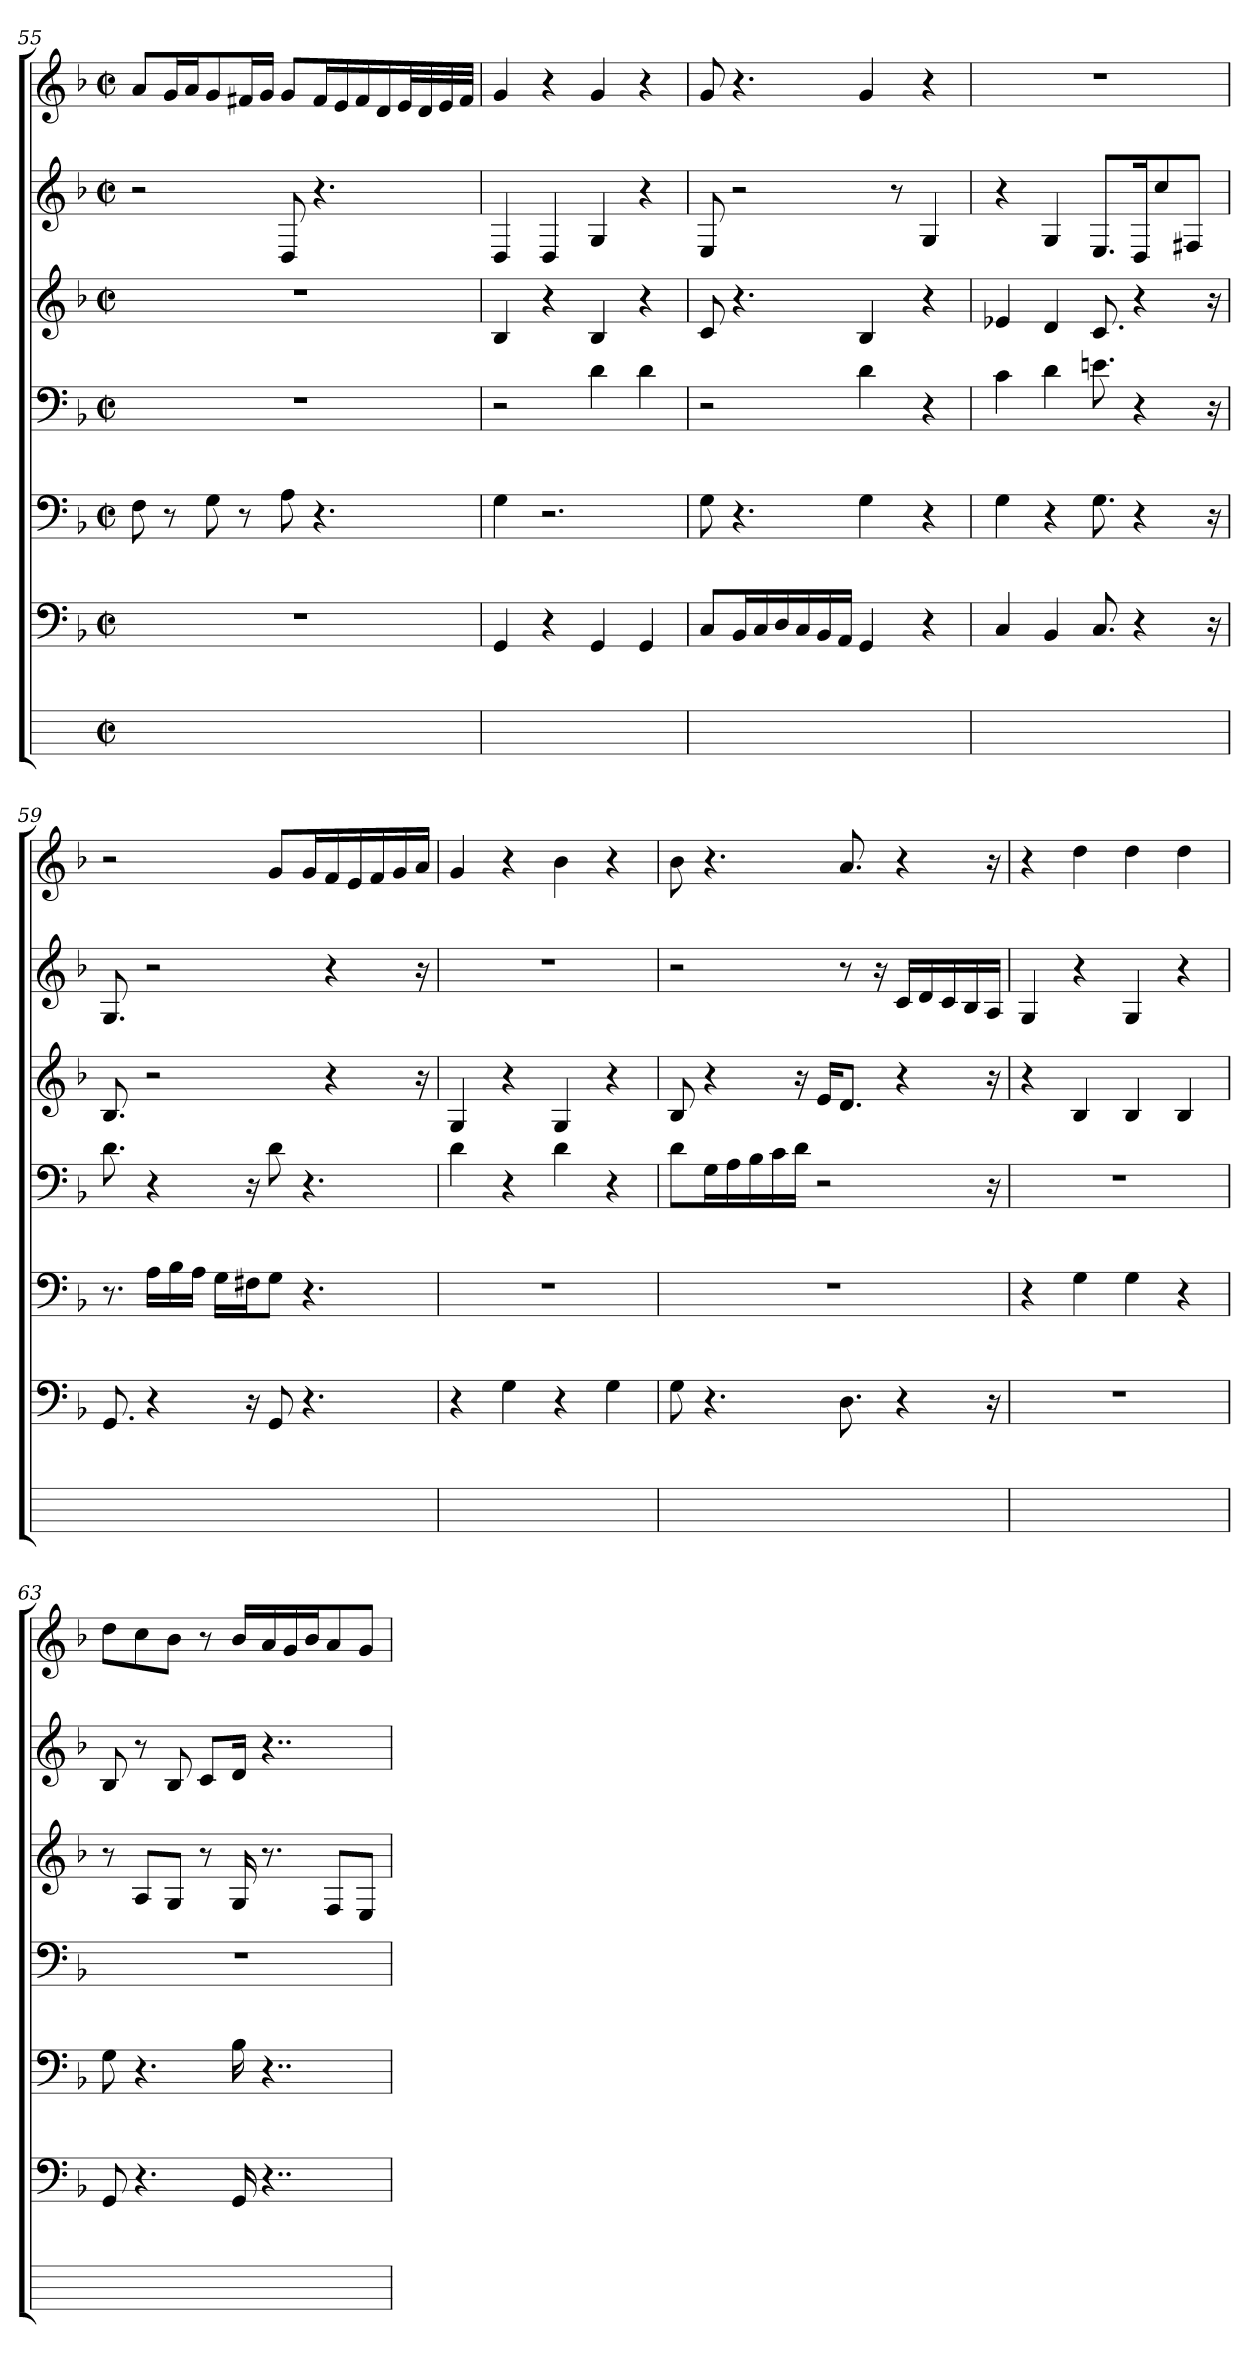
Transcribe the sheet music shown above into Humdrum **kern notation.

**kern	**kern	**kern	**kern	**kern	**kern	**kern
*part7	*part6	*part5	*part4	*part3	*part2	*part1
*staff7	*staff6	*staff5	*staff4	*staff3	*staff2	*staff1
*	*clefF4	*clefF4	*clefF4	*clefG2	*clefG2	*clefG2
*	*k[b-]	*k[b-]	*k[b-]	*k[b-]	*k[b-]	*k[b-]
*	*F:	*F:	*F:	*F:	*F:	*F:
*M2/2	*M2/2	*M2/2	*M2/2	*M2/2	*M2/2	*M2/2
*met(c|)	*met(c|)	*met(c|)	*met(c|)	*met(c|)	*met(c|)	*met(c|)
=55	=55	=55	=55	=55	=55	=55
1ryy	1r	8F	1r	1r	2r	8aL
.	.	8r	.	.	.	16giL
.	.	.	.	.	.	16aiJ
.	.	8G	.	.	.	8g
.	.	8r	.	.	.	16f#XiL
.	.	.	.	.	.	16giJJ
.	.	8A	.	.	8D	8gjL
.	.	4.r	.	.	4.r	16f#L
.	.	.	.	.	.	16ei
.	.	.	.	.	.	16f#
.	.	.	.	.	.	16di
.	.	.	.	.	.	32eL
.	.	.	.	.	.	32di
.	.	.	.	.	.	32ei
.	.	.	.	.	.	32f#iJJJ
=56	=56	=56	=56	=56	=56	=56
1ryy	4GG	4G	2r	4B-	4D	4g
.	4r	2.r	.	4r	4D	4r
.	4GG	.	4d	4B-	4G	4gj
.	4GG	.	4d	4r	4r	4r
=57	=57	=57	=57	=57	=57	=57
1ryy	8CL	8Gj	2r	8c	8E	8gj
.	16BB-iL	4.r	.	4.r	2r	4.r
.	16Ci	.	.	.	.	.
.	16Di	.	.	.	.	.
.	16Ci	.	.	.	.	.
.	16BB-i	.	.	.	.	.
.	16AAiJJ	.	.	.	.	.
.	4GG	4Gj	4d	4B-	.	4gj
.	.	.	.	.	8r	.
.	4r	4r	4r	4r	4G	4r
=58	=58	=58	=58	=58	=58	=58
1ryy	4C	4Gj	4c	4e-X	4r	1r
.	4BB-	4r	4d	4d	4G	.
.	8.C	8.Gj	8.en	8.c	8.EL	.
.	4r	4r	4r	4r	16Dik	.
.	.	.	.	.	8cci	.
.	.	.	.	.	8F#XZJ	.
.	16r	16r	16r	16r	.	.
=59	=59	=59	=59	=59	=59	=59
1ryy	8.GG	8.r	8.d	8.B-	8.G	2r
.	4r	16AiLL	4r	2r	2r	.
.	.	16B-i	.	.	.	.
.	.	16AiJJ	.	.	.	.
.	.	16GiLL	.	.	.	.
.	16r	16F#XiJ	16r	.	.	.
.	8GGj	8GjJ	8dj	.	.	8gL
.	4.r	4.r	4.r	.	.	16giL
.	.	.	.	4r	4r	16fi
.	.	.	.	.	.	16ei
.	.	.	.	.	.	16fi
.	.	.	.	.	.	16gi
.	.	.	.	16r	16r	16aiJJ
=60	=60	=60	=60	=60	=60	=60
1ryy	4r	1r	4dj	4G	1r	4g
.	4G	.	4r	4r	.	4r
.	4r	.	4dj	4G	.	4b-
.	4G	.	4r	4r	.	4r
=61	=61	=61	=61	=61	=61	=61
1ryy	8G	1r	8djL	8B-	2r	8b-j
.	4.r	.	16GiL	4r	.	4.r
.	.	.	16Ai	.	.	.
.	.	.	16B-i	.	.	.
.	.	.	16ci	.	.	.
.	.	.	16djJJ	16r	.	.
.	.	.	2r	16eiKL	.	.
.	8.D	.	.	8.dJ	8r	8.a
.	.	.	.	.	16r	.
.	4r	.	.	4r	16ciLL	4r
.	.	.	.	.	16di	.
.	.	.	.	.	16ci	.
.	.	.	.	.	16B-i	.
.	16r	.	16r	16r	16AiJJ	16r
=62	=62	=62	=62	=62	=62	=62
1ryy	1r	4r	1r	4r	4G	4r
.	.	4Gj	.	4B-	4r	4dd
.	.	4G	.	4B-	4G	4dd
.	.	4r	.	4B-	4r	4dd
=63	=63	=63	=63	=63	=63	=63
1ryy	8GG	8G	1r	8r	8B-	8ddjL
.	4.r	4.r	.	8AL	8r	8cc
.	.	.	.	8GJ	8B-j	8b-J
.	.	.	.	8r	8cL	8r
.	16GG	16B-	.	16Gj	16dJk	16b-jLL
.	4..r	4..r	.	8.r	4..r	16ai
.	.	.	.	.	.	16gi
.	.	.	.	.	.	16b-iJ
.	.	.	.	8FL	.	8a
.	.	.	.	8EJ	.	8gJ
=	=	=	=	=	=	=
*-	*-	*-	*-	*-	*-	*-
